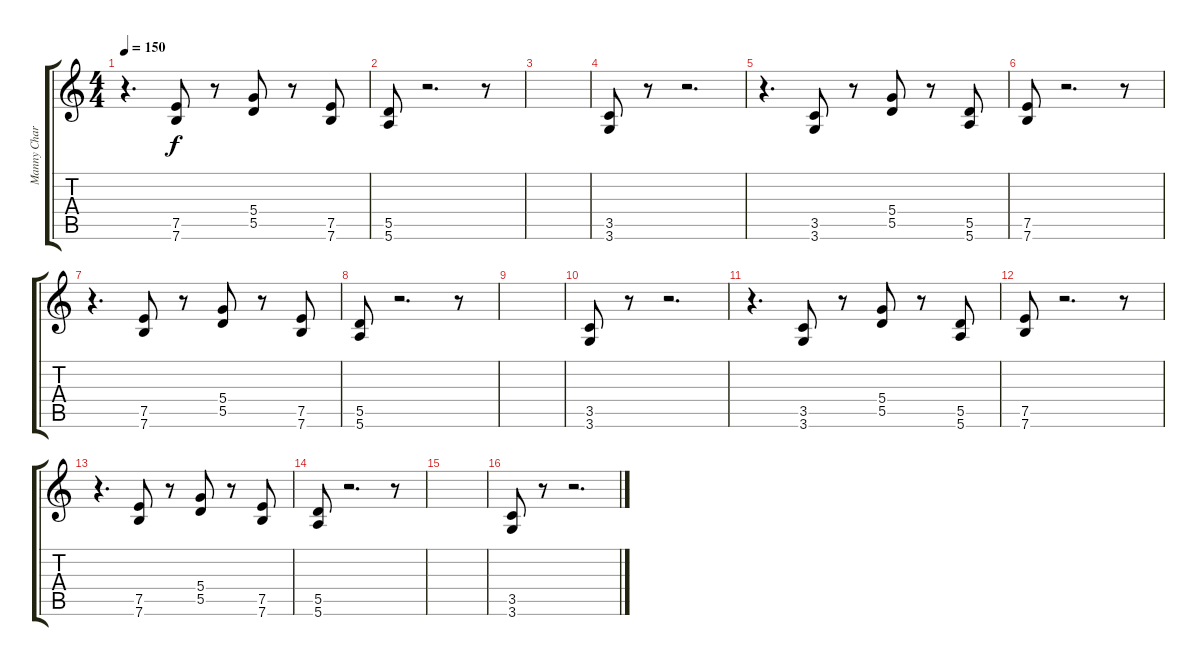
\track ("Manny Charlton (solo guitar #1)" "Manny Char") {instrument overdrivenguitar}
\staff {score tabs}
\tuning (E4 B3 G3 D3 A2 E2) {hide}
\ts (4 4)
\tempo 150
\clef g2
\ks c
r.4{d dy f} (7.5 7.6).8 r.8 (5.4 5.5).8 r.8 (7.5 7.6).8 |
(5.5 5.6).8 r.2{d} r.8 |
|
(3.5 3.6).8 r.8 r.2{d} |
r.4{d} (3.5 3.6).8 r.8 (5.4 5.5).8 r.8 (5.5 5.6).8 |
(7.5 7.6).8 r.2{d} r.8 |
r.4{d} (7.5 7.6).8 r.8 (5.4 5.5).8 r.8 (7.5 7.6).8 |
(5.5 5.6).8 r.2{d} r.8 |
|
(3.5 3.6).8 r.8 r.2{d} |
r.4{d} (3.5 3.6).8 r.8 (5.4 5.5).8 r.8 (5.5 5.6).8 |
(7.5 7.6).8 r.2{d} r.8 |
r.4{d} (7.5 7.6).8 r.8 (5.4 5.5).8 r.8 (7.5 7.6).8 |
(5.5 5.6).8 r.2{d} r.8 |
|
(3.5 3.6).8 r.8 r.2{d}
